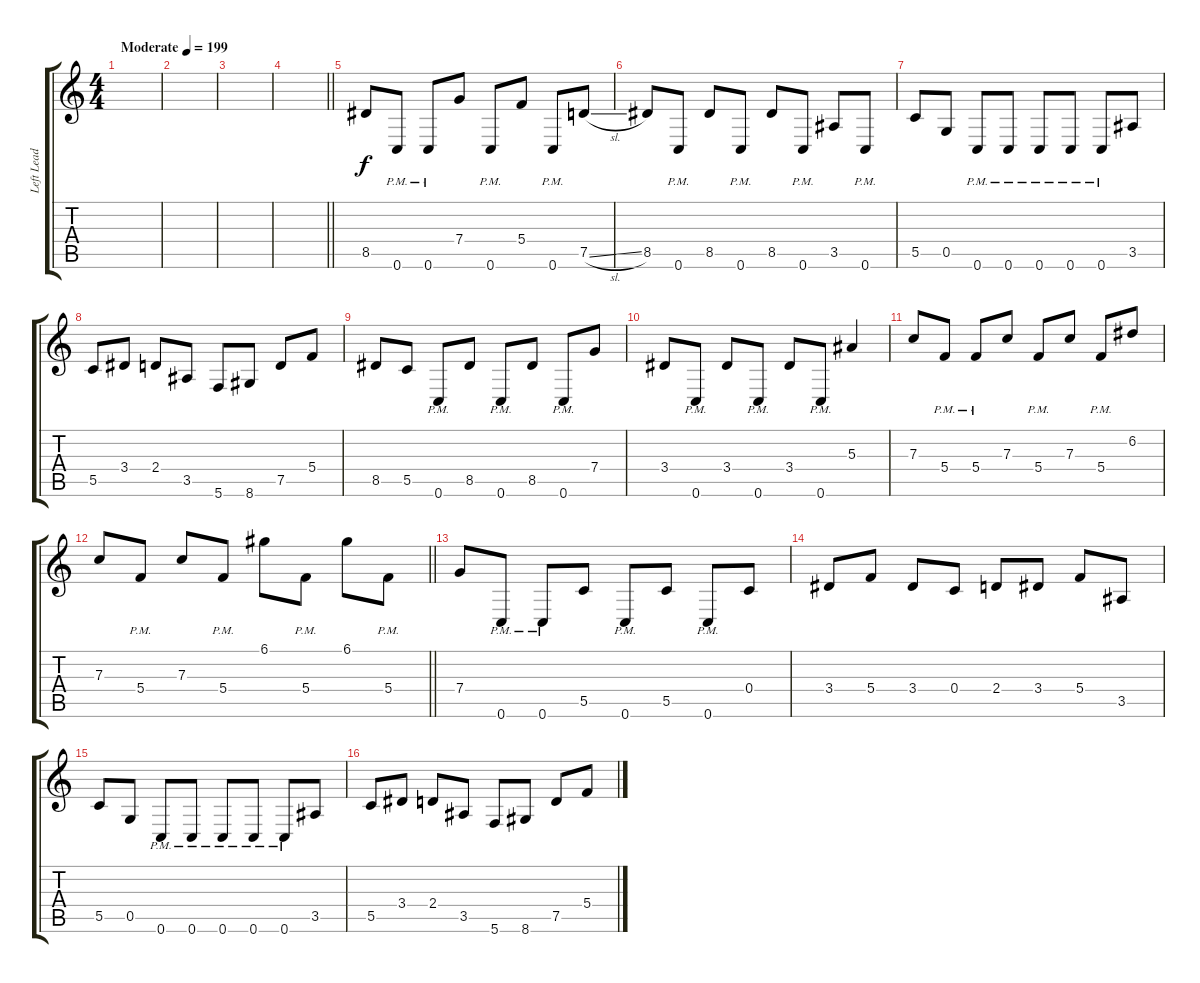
\track ("Left Lead 1" "Left Lead ") {instrument distortionguitar}
\staff {score tabs}
\tuning (D4 A3 F3 C3 G2 C2) {hide}
\ts (4 4)
\section ("" "")
\tempo (199 "Moderate")
\clef g2
\ks c
|
|
|
\barLineRight lightlight
|
\section ("" "")
8.5.8 0.6{pm}.8 0.6{pm}.8 7.4.8 0.6{pm}.8 5.4.8 0.6{pm}.8 7.5{sl}.8 |
8.5.8 0.6{pm}.8 8.5.8 0.6{pm}.8 8.5.8 0.6{pm}.8 3.5.8 0.6{pm}.8 |
5.5.8 0.5.8 0.6{pm}.8 0.6{pm}.8 0.6{pm}.8 0.6{pm}.8 0.6{pm}.8 3.5.8 |
5.5.8 3.4.8 2.4.8 3.5.8 5.6.8 8.6.8 7.5.8 5.4.8 |
8.5.8 5.5.8 0.6{pm}.8 8.5.8 0.6{pm}.8 8.5.8 0.6{pm}.8 7.4.8 |
3.4.8 0.6{pm}.8 3.4.8 0.6{pm}.8 3.4.8 0.6{pm}.8 5.3.4 |
7.3.8 5.4{pm}.8 5.4{pm}.8 7.3.8 5.4{pm}.8 7.3.8 5.4{pm}.8 6.2.8 |
\barLineRight lightlight
7.3.8 5.4{pm}.8 7.3.8 5.4{pm}.8 6.1.8 5.4{pm}.8 6.1.8 5.4{pm}.8 |
\section ("" "")
7.4.8 0.6{pm}.8 0.6{pm}.8 5.5.8 0.6{pm}.8 5.5.8 0.6{pm}.8 0.4.8 |
3.4.8 5.4.8 3.4.8 0.4.8 2.4.8 3.4.8 5.4.8 3.5.8 |
5.5.8 0.5.8 0.6{pm}.8 0.6{pm}.8 0.6{pm}.8 0.6{pm}.8 0.6{pm}.8 3.5.8 |
5.5.8 3.4.8 2.4.8 3.5.8 5.6.8 8.6.8 7.5.8 5.4.8
